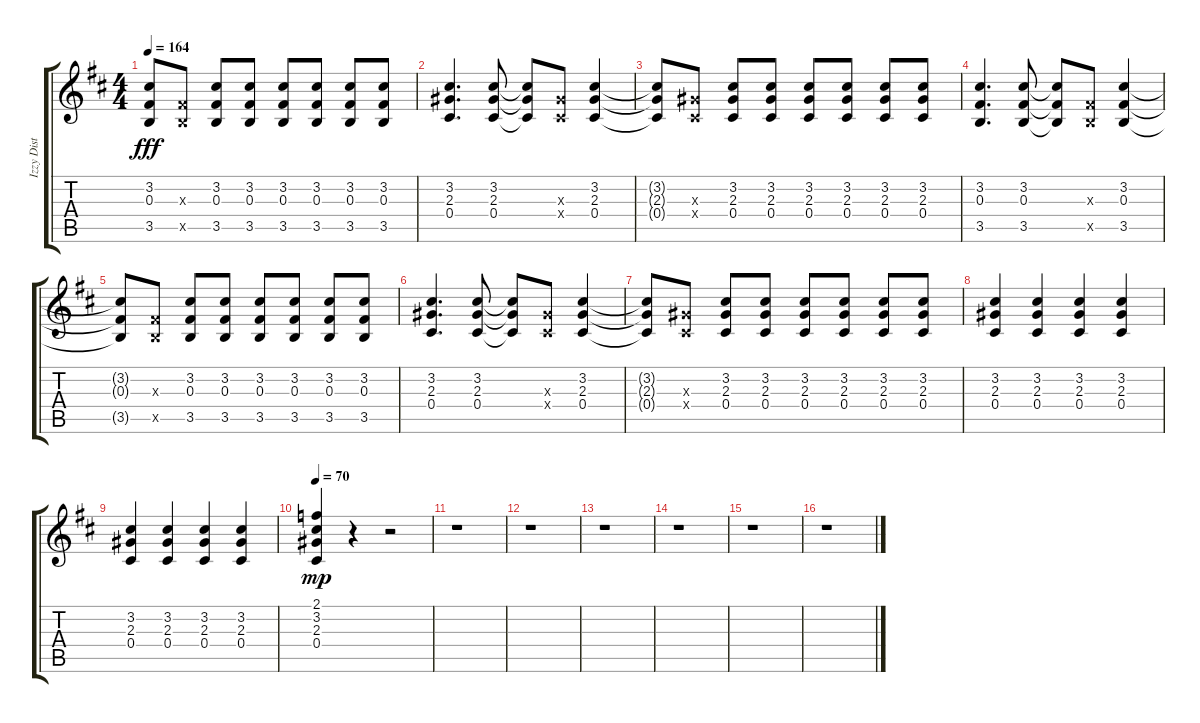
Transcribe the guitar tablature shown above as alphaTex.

\track ("Izzy Dist" "Izzy Dist") {instrument distortionguitar}
\staff {score tabs}
\tuning (Eb4 Bb3 Gb3 Db3 Ab2 Eb2) {hide}
\ts (4 4)
\tempo 164
\clef g2
\ks d
(3.2{t} 0.3{t} 3.5{t}).8{dy fff} (0.3{x} 3.5{x}).8 (3.2 0.3 3.5).8 (3.2 0.3 3.5).8 (3.2 0.3 3.5).8 (3.2 0.3 3.5).8 (3.2 0.3 3.5).8 (3.2 0.3 3.5).8 |
(3.2 2.3 0.4).4{d} (3.2 2.3 0.4).8 (3.2{t} 2.3{t} 0.4{t}).8 (2.3{x} 0.4{x}).8 (3.2 2.3 0.4).4 |
(3.2{t} 2.3{t} 0.4{t}).8 (2.3{x} 0.4{x}).8 (3.2 2.3 0.4).8 (3.2 2.3 0.4).8 (3.2 2.3 0.4).8 (3.2 2.3 0.4).8 (3.2 2.3 0.4).8 (3.2 2.3 0.4).8 |
(3.2 0.3 3.5).4{d} (3.2 0.3 3.5).8 (3.2{t} 0.3{t} 3.5{t}).8 (0.3{x} 3.5{x}).8 (3.2 0.3 3.5).4 |
(3.2{t} 0.3{t} 3.5{t}).8 (0.3{x} 3.5{x}).8 (3.2 0.3 3.5).8 (3.2 0.3 3.5).8 (3.2 0.3 3.5).8 (3.2 0.3 3.5).8 (3.2 0.3 3.5).8 (3.2 0.3 3.5).8 |
(3.2 2.3 0.4).4{d} (3.2 2.3 0.4).8 (3.2{t} 2.3{t} 0.4{t}).8 (2.3{x} 0.4{x}).8 (3.2 2.3 0.4).4 |
(3.2{t} 2.3{t} 0.4{t}).8 (2.3{x} 0.4{x}).8 (3.2 2.3 0.4).8 (3.2 2.3 0.4).8 (3.2 2.3 0.4).8 (3.2 2.3 0.4).8 (3.2 2.3 0.4).8 (3.2 2.3 0.4).8 |
(3.2 2.3 0.4).4 (3.2 2.3 0.4).4 (3.2 2.3 0.4).4 (3.2 2.3 0.4).4 |
(3.2 2.3 0.4).4 (3.2 2.3 0.4).4 (3.2 2.3 0.4).4 (3.2 2.3 0.4).4 |
\tempo 70
(2.1 3.2 2.3 0.4).4{dy mp} r.4 r.2 |
r.1 |
r.1 |
r.1 |
r.1 |
r.1 |
r.1
